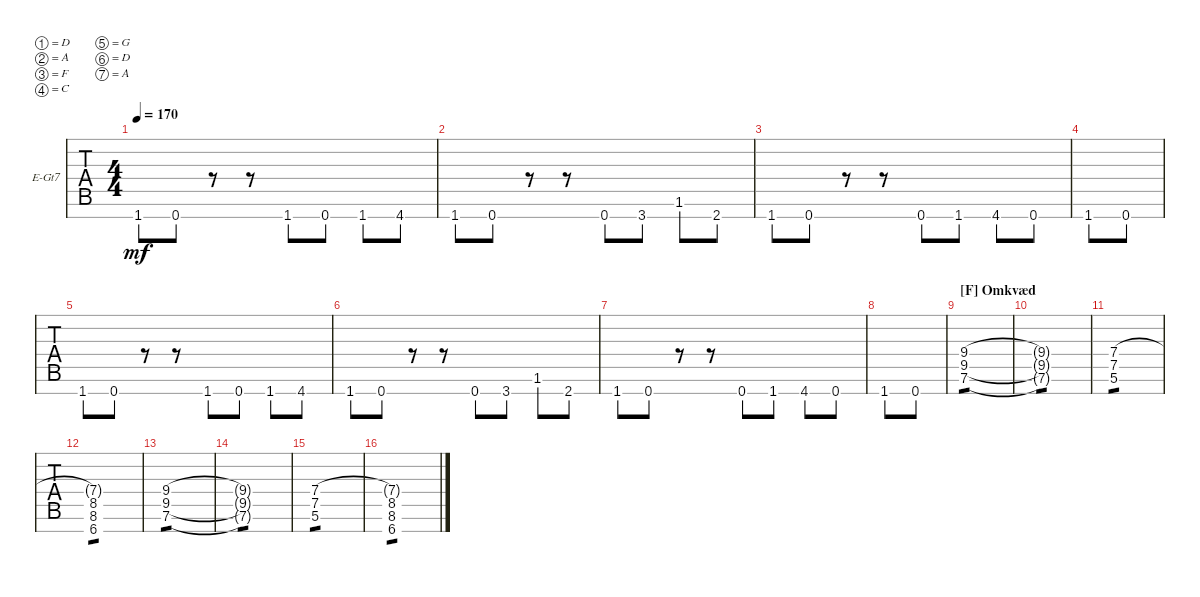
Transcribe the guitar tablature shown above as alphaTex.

\defaultSystemsLayout 4
\bracketExtendMode groupsimilarinstruments
\firstSystemTrackNameOrientation horizontal
\otherSystemsTrackNameOrientation horizontal
\track ("Munky" "E-Gt7") {instrument distortionguitar}
\staff {tabs}
\tuning (D4 A3 F3 C3 G2 D2 A1)
\ts (4 4)
\tempo 170
\clef g2
\ks c
1.7.8{dy mf} 0.7.8 r.8 r.8 1.7.8 0.7.8 1.7.8 4.7.8 |
1.7.8 0.7.8 r.8 r.8 0.7.8 3.7.8 1.6.8 2.7.8 |
1.7.8 0.7.8 r.8 r.8 0.7.8 1.7.8 4.7.8 0.7.8 |
1.7.8 0.7.8 |
1.7.8 0.7.8 r.8 r.8 1.7.8 0.7.8 1.7.8 4.7.8 |
1.7.8 0.7.8 r.8 r.8 0.7.8 3.7.8 1.6.8 2.7.8 |
1.7.8 0.7.8 r.8 r.8 0.7.8 1.7.8 4.7.8 0.7.8 |
1.7.8 0.7.8 |
\section ("F" "Omkvæd")
(7.6 9.5 9.4).1{tp 1} |
(7.6{t} 9.5{t} 9.4{t}).1{tp 1} |
(5.6 7.5 7.4).1{tp 1} |
(6.7 8.6 8.5 7.4{t}).1{tp 1} |
(7.6 9.5 9.4).1{tp 1} |
(7.6{t} 9.5{t} 9.4{t}).1{tp 1} |
(5.6 7.5 7.4).1{tp 1} |
(6.7 8.6 8.5 7.4{t}).1{tp 1}
